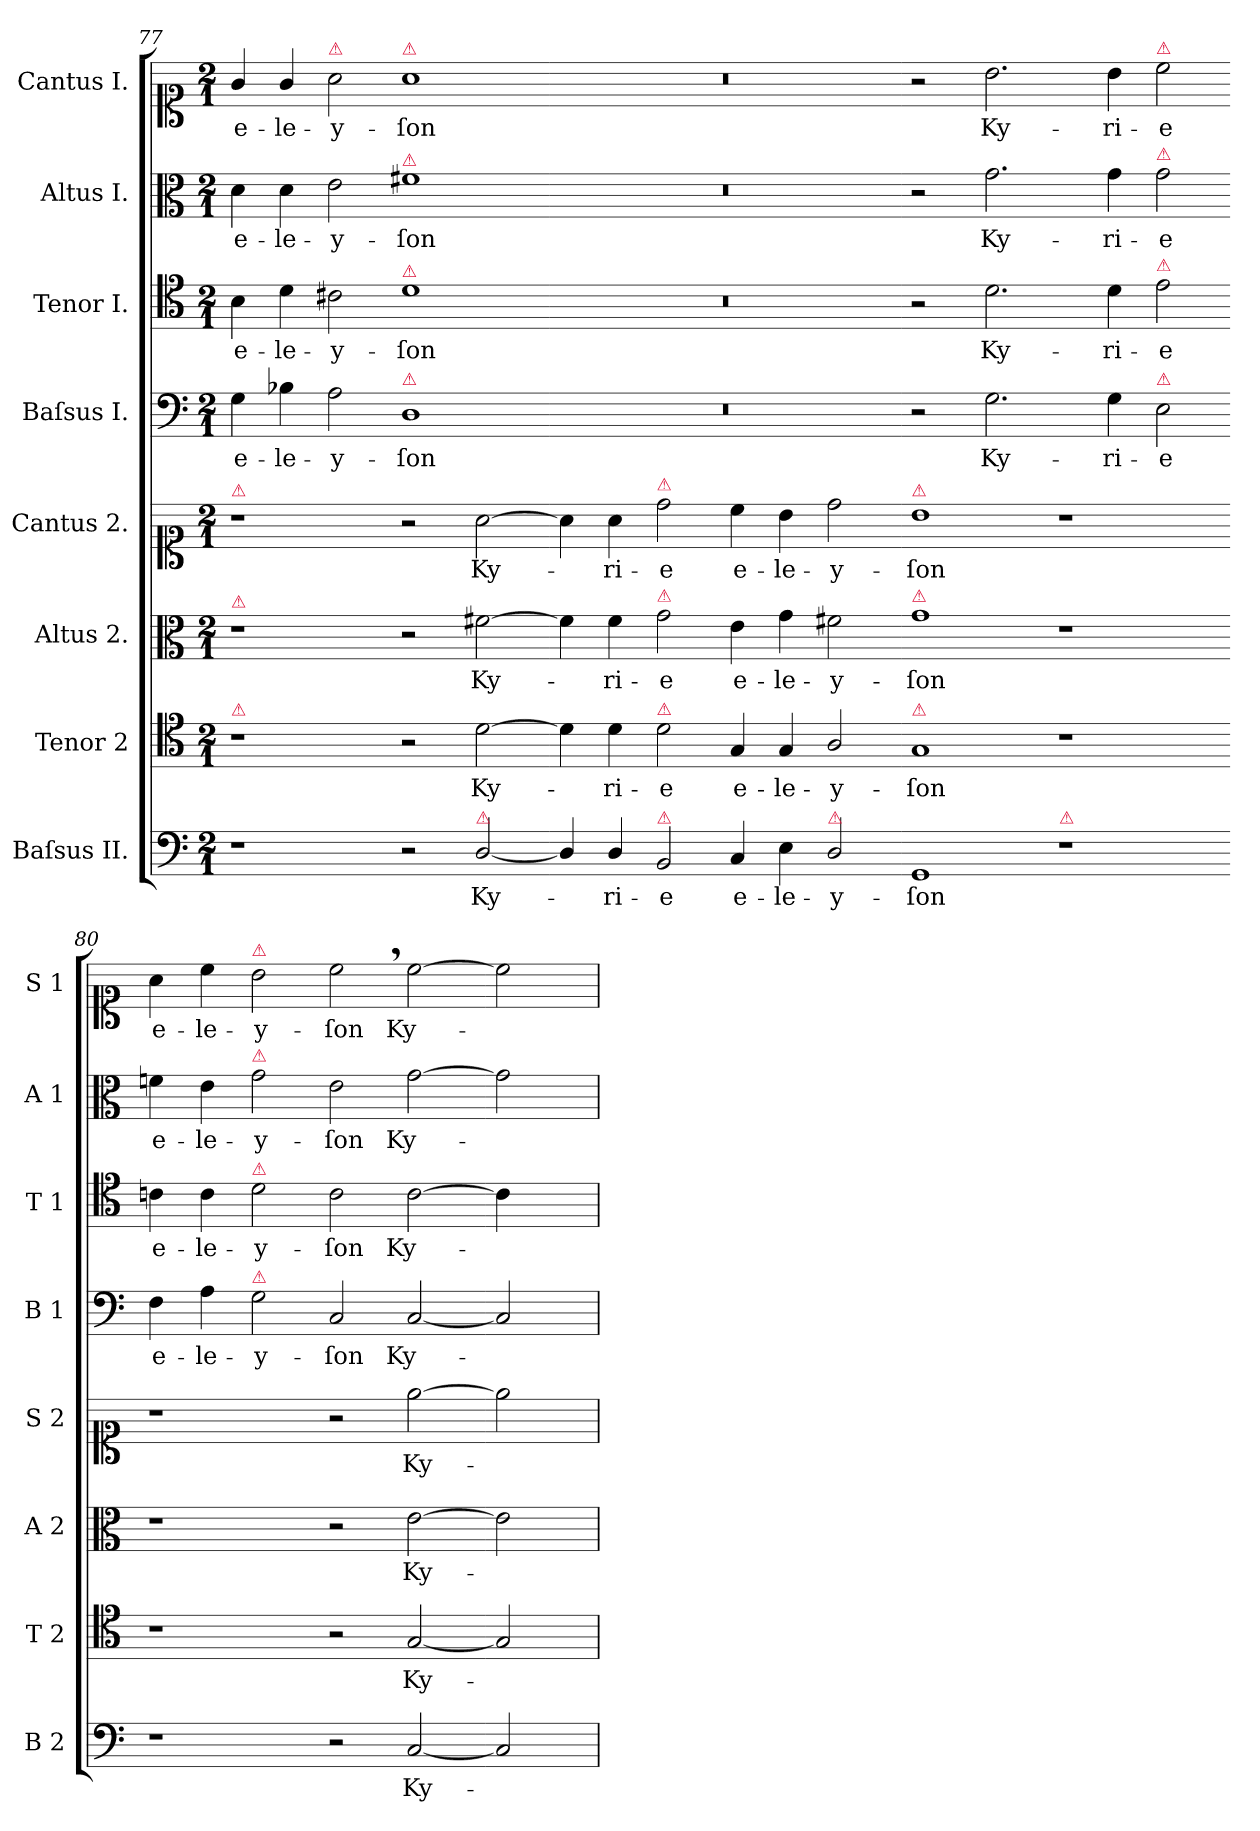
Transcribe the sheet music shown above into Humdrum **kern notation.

**kern	**text	**kern	**text	**kern	**text	**kern	**text	**kern	**text	**kern	**text	**kern	**text	**kern	**text
*part8	*part8	*part7	*part7	*part6	*part6	*part5	*part5	*part4	*part4	*part3	*part3	*part2	*part2	*part1	*part1
*staff8	*staff8	*staff7	*staff7	*staff6	*staff6	*staff5	*staff5	*staff4	*staff4	*staff3	*staff3	*staff2	*staff2	*staff1	*staff1
*I"Baſsus II.	*	*I"Tenor 2	*	*I"Altus 2.	*	*I"Cantus 2.	*	*I"Baſsus I.	*	*I"Tenor I.	*	*I"Altus I.	*	*I"Cantus I.	*
*I'B 2	*	*I'T 2	*	*I'A 2	*	*I'S 2	*	*I'B 1	*	*I'T 1	*	*I'A 1	*	*I'S 1	*
*clefF4	*	*clefC4	*	*clefC3	*	*clefC1	*	*clefF4	*	*clefC4	*	*clefC3	*	*clefC1	*
*k[]	*	*k[]	*	*k[]	*	*k[]	*	*k[]	*	*k[]	*	*k[]	*	*k[]	*
*a:	*	*a:	*	*a:	*	*a:	*	*a:	*	*a:	*	*a:	*	*a:	*
*M2/1	*	*M2/1	*	*M2/1	*	*M2/1	*	*M2/1	*	*M2/1	*	*M2/1	*	*M2/1	*
=77	=77	=77	=77	=77	=77	=77	=77	=77	=77	=77	=77	=77	=77	=77	=77
!	!	!	!	!	!	!LO:TX:a:color=crimson:t=⚠	!	!	!	!	!	!	!	!	!
!	!	!	!	!LO:TX:a:color=crimson:t=⚠	!	!	!	!	!	!	!	!	!	!	!
!	!	!LO:TX:a:color=crimson:t=⚠	!	!	!	!	!	!	!	!	!	!	!	!	!
!	!	!	!	!	!	!	!	!	!LO:LY:i	!	!LO:LY:i	!	!LO:LY:i	!	!LO:LY:i
1r	.	1r	.	1r	.	1r	.	4G\	e-	4B\	e-	4d\	e-	4g/	e-
!	!	!	!	!	!	!	!	!	!LO:LY:i	!	!LO:LY:i	!	!LO:LY:i	!	!LO:LY:i
.	.	.	.	.	.	.	.	4B-X\	-le-	4d\	-le-	4d\	-le-	4g/	-le-
!	!	!	!	!	!	!	!	!	!	!	!	!	!	!LO:TX:a:color=crimson:t=⚠	!
!	!	!	!	!	!	!	!	!	!LO:LY:i	!	!LO:LY:i	!	!LO:LY:i	!	!LO:LY:i
.	.	.	.	.	.	.	.	2A\	-y-	2c#X\	-y-	2e\	-y-	2a\	-y-
!	!	!	!	!	!	!	!	!	!	!	!	!	!	!LO:TX:a:color=crimson:t=⚠	!
!	!	!	!	!	!	!	!	!	!	!	!	!LO:TX:a:color=crimson:t=⚠	!	!	!
!	!	!	!	!	!	!	!	!	!	!LO:TX:a:color=crimson:t=⚠	!	!	!	!	!
!	!	!	!	!	!	!	!	!LO:TX:a:color=crimson:t=⚠	!	!	!	!	!	!	!
!	!	!	!	!	!	!	!	!	!LO:LY:i	!	!LO:LY:i	!	!LO:LY:i	!	!LO:LY:i
2r	.	2r	.	2r	.	2r	.	1D	-ſon	1d	-ſon	1f#X	-ſon	1a	-ſon
!LO:TX:a:color=crimson:t=⚠	!	!	!	!	!	!	!	!	!	!	!	!	!	!	!
!	!LO:LY:i	!	!LO:LY:i	!	!LO:LY:i	!	!LO:LY:i	!	!	!	!	!	!	!	!
[2D/	Ky-	[2d\	Ky-	[2f#X\	Ky-	[2a\	Ky-	.	.	.	.	.	.	.	.
=78-	=78-	=78-	=78-	=78-	=78-	=78-	=78-	=78-	=78-	=78-	=78-	=78-	=78-	=78-	=78-
4D/]	.	4d\]	.	4f#\]	.	4a\]	.	0r	.	0r	.	0r	.	0r	.
!	!LO:LY:i	!	!LO:LY:i	!	!LO:LY:i	!	!LO:LY:i	!	!	!	!	!	!	!	!
4D/	-ri-	4d\	-ri-	4f#\	-ri-	4a\	-ri-	.	.	.	.	.	.	.	.
!	!	!	!	!	!	!LO:TX:a:color=crimson:t=⚠	!	!	!	!	!	!	!	!	!
!	!	!	!	!LO:TX:a:color=crimson:t=⚠	!	!	!	!	!	!	!	!	!	!	!
!	!	!LO:TX:a:color=crimson:t=⚠	!	!	!	!	!	!	!	!	!	!	!	!	!
!LO:TX:a:color=crimson:t=⚠	!	!	!	!	!	!	!	!	!	!	!	!	!	!	!
!	!LO:LY:i	!	!LO:LY:i	!	!LO:LY:i	!	!LO:LY:i	!	!	!	!	!	!	!	!
2BB/	-e	2d\	-e	2g\	-e	2dd\	-e	.	.	.	.	.	.	.	.
!	!LO:LY:i	!	!LO:LY:i	!	!LO:LY:i	!	!LO:LY:i	!	!	!	!	!	!	!	!
4C/	e-	4G/	e-	4e\	e-	4cc\	e-	.	.	.	.	.	.	.	.
!	!LO:LY:i	!	!LO:LY:i	!	!LO:LY:i	!	!LO:LY:i	!	!	!	!	!	!	!	!
4E\	-le-	4G/	-le-	4g\	-le-	4b\	-le-	.	.	.	.	.	.	.	.
!LO:TX:a:color=crimson:t=⚠	!	!	!	!	!	!	!	!	!	!	!	!	!	!	!
!	!LO:LY:i	!	!LO:LY:i	!	!LO:LY:i	!	!LO:LY:i	!	!	!	!	!	!	!	!
2D/	y-	2A/	-y-	2f#X\	-y-	2dd\	-y-	.	.	.	.	.	.	.	.
=79-	=79-	=79-	=79-	=79-	=79-	=79-	=79-	=79-	=79-	=79-	=79-	=79-	=79-	=79-	=79-
!	!	!	!	!	!	!LO:TX:a:color=crimson:t=⚠	!	!	!	!	!	!	!	!	!
!	!	!	!	!LO:TX:a:color=crimson:t=⚠	!	!	!	!	!	!	!	!	!	!	!
!	!	!LO:TX:a:color=crimson:t=⚠	!	!	!	!	!	!	!	!	!	!	!	!	!
!	!LO:LY:i	!	!LO:LY:i	!	!LO:LY:i	!	!LO:LY:i	!	!	!	!	!	!	!	!
1GG	-ſon	1G	-ſon	1g	-ſon	1b	-ſon	2r	.	2r	.	2r	.	2r	.
!	!	!	!	!	!	!	!	!	!LO:LY:i	!	!LO:LY:i	!	!LO:LY:i	!	!LO:LY:i
.	.	.	.	.	.	.	.	2.G\	Ky-	2.d\	Ky-	2.g\	Ky-	2.b\	Ky-
!LO:TX:a:color=crimson:t=⚠	!	!	!	!	!	!	!	!	!	!	!	!	!	!	!
1r	.	1r	.	1r	.	1r	.	.	.	.	.	.	.	.	.
!	!	!	!	!	!	!	!	!	!LO:LY:i	!	!LO:LY:i	!	!LO:LY:i	!	!LO:LY:i
.	.	.	.	.	.	.	.	4G\	-ri-	4d\	-ri-	4g\	-ri-	4b\	-ri-
!	!	!	!	!	!	!	!	!	!	!	!	!	!	!LO:TX:a:color=crimson:t=⚠	!
!	!	!	!	!	!	!	!	!	!	!	!	!LO:TX:a:color=crimson:t=⚠	!	!	!
!	!	!	!	!	!	!	!	!	!	!LO:TX:a:color=crimson:t=⚠	!	!	!	!	!
!	!	!	!	!	!	!	!	!LO:TX:a:color=crimson:t=⚠	!	!	!	!	!	!	!
!	!	!	!	!	!	!	!	!	!LO:LY:i	!	!LO:LY:i	!	!LO:LY:i	!	!LO:LY:i
.	.	.	.	.	.	.	.	2E\	-e	2e\	-e	2g\	-e	2cc\	-e
=80-	=80-	=80-	=80-	=80-	=80-	=80-	=80-	=80-	=80-	=80-	=80-	=80-	=80-	=80-	=80-
!	!	!	!	!	!	!	!	!	!LO:LY:i	!	!LO:LY:i	!	!LO:LY:i	!	!LO:LY:i
1r	.	1r	.	1r	.	1r	.	4F\	e-	4cn\	e-	4fn\	e-	4a\	e-
!	!	!	!	!	!	!	!	!	!LO:LY:i	!	!LO:LY:i	!	!LO:LY:i	!	!LO:LY:i
.	.	.	.	.	.	.	.	4A\	-le-	4c\	-le-	4e\	-le-	4cc\	-le-
!	!	!	!	!	!	!	!	!	!	!	!	!	!	!LO:TX:a:color=crimson:t=⚠	!
!	!	!	!	!	!	!	!	!	!	!	!	!LO:TX:a:color=crimson:t=⚠	!	!	!
!	!	!	!	!	!	!	!	!	!	!LO:TX:a:color=crimson:t=⚠	!	!	!	!	!
!	!	!	!	!	!	!	!	!LO:TX:a:color=crimson:t=⚠	!	!	!	!	!	!	!
!	!	!	!	!	!	!	!	!	!LO:LY:i	!	!LO:LY:i	!	!LO:LY:i	!	!LO:LY:i
.	.	.	.	.	.	.	.	2G\	-y-	2d\	-y-	2g\	-y-	2b\	-y-
!	!	!	!	!	!	!	!	!	!LO:LY:i	!	!LO:LY:i	!	!LO:LY:i	!	!LO:LY:i
2r	.	2r	.	2r	.	2r	.	2C/	-ſon	2c\	-ſon	2e\	-ſon	2cc,<\	-ſon
!	!LO:LY:i	!	!LO:LY:i	!	!LO:LY:i	!	!LO:LY:i	!	!LO:LY:i	!	!LO:LY:i	!	!LO:LY:i	!	!LO:LY:i
[2C/	Ky-	[2G/	Ky-	[2e\	Ky-	[2ee\	Ky-	[2C/	Ky-	[2c\	Ky-	[2g\	Ky-	[2cc\	Ky-
=81-	=81-	=81-	=81-	=81-	=81-	=81-	=81-	=81-	=81-	=81-	=81-	=81-	=81-	=81-	=81-
2C/]	.	2G/]	.	2e\]	.	2ee\]	.	2C/]	.	4c\]	.	2g\]	.	2cc\]	.
.	.	.	.	.	.	.	.	.	.	4ryy	.	.	.	.	.
=	=	=	=	=	=	=	=	=	=	=	=	=	=	=	=
*-	*-	*-	*-	*-	*-	*-	*-	*-	*-	*-	*-	*-	*-	*-	*-
